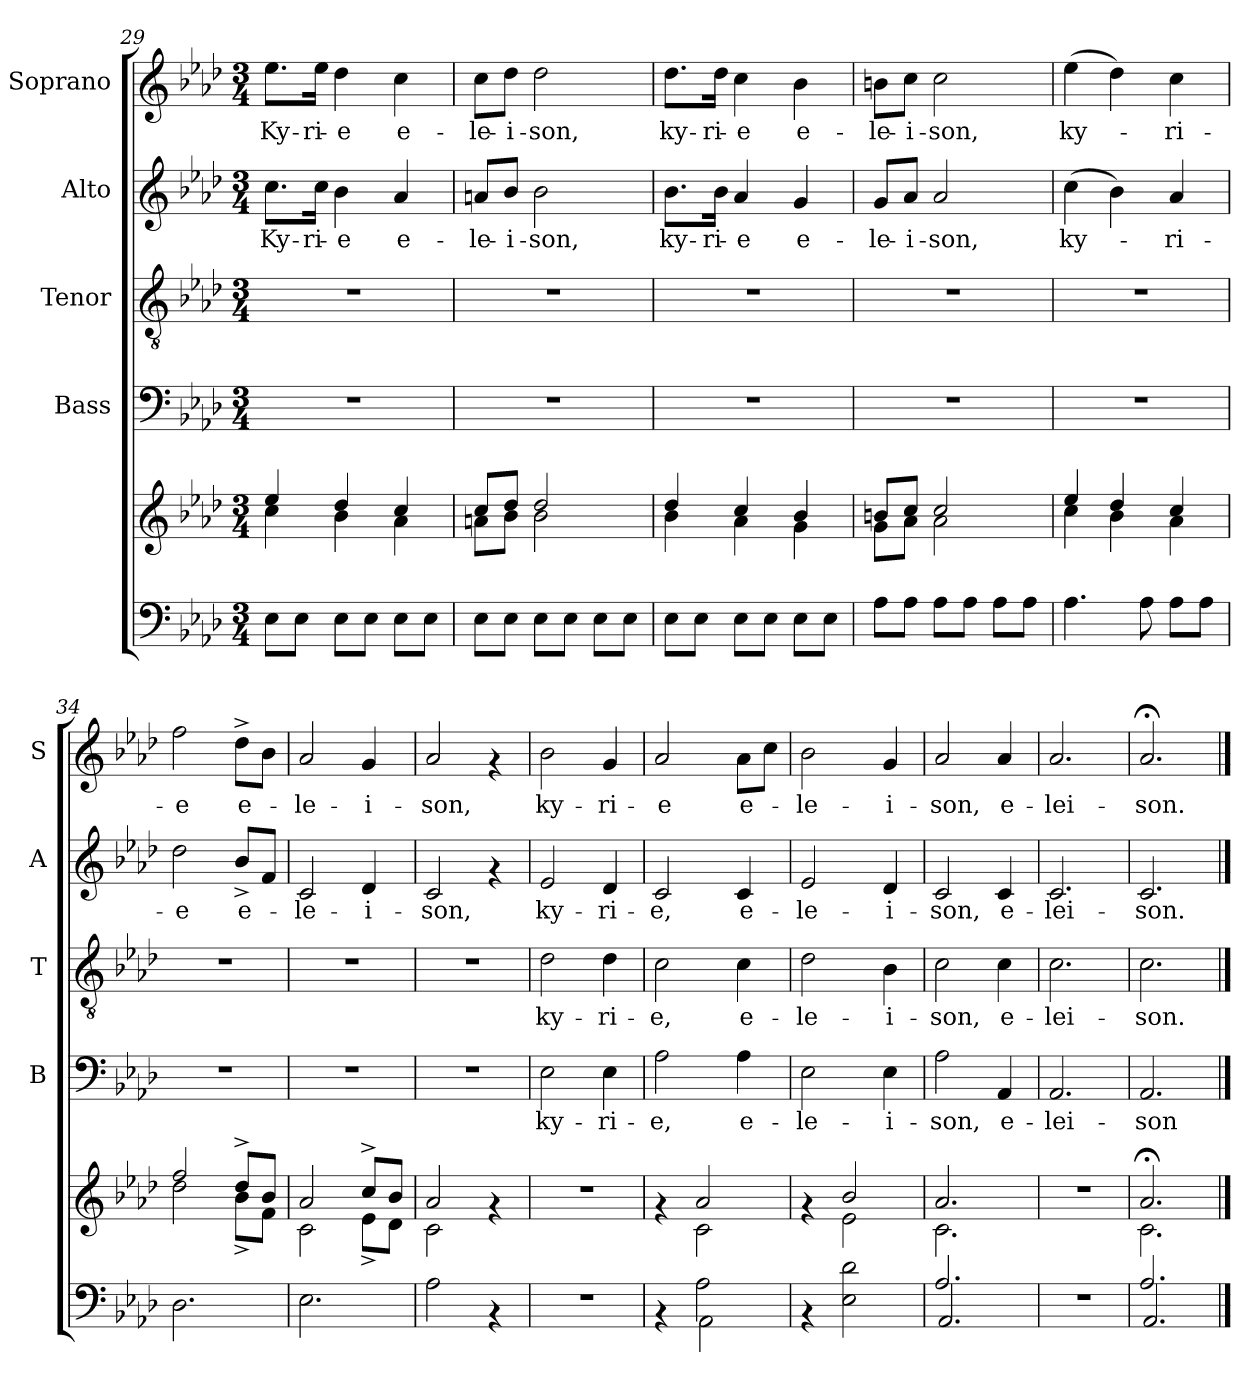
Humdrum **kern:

**kern	**kern	**kern	**text	**kern	**text	**kern	**text	**kern	**text
*part5	*part5	*part4	*part4	*part3	*part3	*part2	*part2	*part1	*part1
*staff6	*staff5	*staff4	*staff4	*staff3	*staff3	*staff2	*staff2	*staff1	*staff1
*	*	*I"Bass	*	*I"Tenor	*	*I"Alto	*	*I"Soprano	*
*	*	*I'B	*	*I'T	*	*I'A	*	*I'S	*
*clefF4	*clefG2	*clefF4	*	*clefGv2	*	*clefG2	*	*clefG2	*
*k[b-e-a-d-]	*k[b-e-a-d-]	*k[b-e-a-d-]	*	*k[b-e-a-d-]	*	*k[b-e-a-d-]	*	*k[b-e-a-d-]	*
*A-:	*A-:	*A-:	*	*A-:	*	*A-:	*	*A-:	*
*M3/4	*M3/4	*M3/4	*	*M3/4	*	*M3/4	*	*M3/4	*
=29	=29	=29	=29	=29	=29	=29	=29	=29	=29
*	*^	*	*	*	*	*	*	*	*
!	!	!	!	!	!	!	!	!LO:LY:b	!	!LO:LY:b
8E-\L	4ee-/	4cc\	2.r	.	2.r	.	8.cc\L	Ky-	8.ee-\L	Ky-
8E-\J	.	.	.	.	.	.	.	.	.	.
!	!	!	!	!	!	!	!	!LO:LY:b	!	!LO:LY:b
.	.	.	.	.	.	.	16cc\Jk	-ri-	16ee-\Jk	-ri-
!	!	!	!	!	!	!	!	!LO:LY:b	!	!LO:LY:b
8E-\L	4dd-/	4b-\	.	.	.	.	4b-\	-e	4dd-\	-e
8E-\J	.	.	.	.	.	.	.	.	.	.
!	!	!	!	!	!	!	!	!LO:LY:b	!	!LO:LY:b
8E-\L	4cc/	4a-\	.	.	.	.	4a-/	e-	4cc\	e-
8E-\J	.	.	.	.	.	.	.	.	.	.
=30	=30	=30	=30	=30	=30	=30	=30	=30	=30	=30
!	!	!	!	!	!	!	!	!LO:LY:b	!	!LO:LY:b
8E-\L	8cc/L	8an\L	2.r	.	2.r	.	8an/L	-le-	8cc\L	-le-
!	!	!	!	!	!	!	!	!LO:LY:b	!	!LO:LY:b
8E-\J	8dd-/J	8b-\J	.	.	.	.	8b-/J	-i-	8dd-\J	-i-
!	!	!	!	!	!	!	!	!LO:LY:b	!	!LO:LY:b
8E-\L	2dd-/	2b-\	.	.	.	.	2b-\	-son,	2dd-\	-son,
8E-\J	.	.	.	.	.	.	.	.	.	.
8E-\L	.	.	.	.	.	.	.	.	.	.
8E-\J	.	.	.	.	.	.	.	.	.	.
=31	=31	=31	=31	=31	=31	=31	=31	=31	=31	=31
!	!	!	!	!	!	!	!	!LO:LY:b	!	!LO:LY:b
8E-\L	4dd-/	4b-\	2.r	.	2.r	.	8.b-\L	ky-	8.dd-\L	ky-
8E-\J	.	.	.	.	.	.	.	.	.	.
!	!	!	!	!	!	!	!	!LO:LY:b	!	!LO:LY:b
.	.	.	.	.	.	.	16b-\Jk	-ri-	16dd-\Jk	-ri-
!	!	!	!	!	!	!	!	!LO:LY:b	!	!LO:LY:b
8E-\L	4cc/	4a-\	.	.	.	.	4a-/	-e	4cc\	-e
8E-\J	.	.	.	.	.	.	.	.	.	.
!	!	!	!	!	!	!	!	!LO:LY:b	!	!LO:LY:b
8E-\L	4b-/	4g\	.	.	.	.	4g/	e-	4b-\	e-
8E-\J	.	.	.	.	.	.	.	.	.	.
!!LO:PB:g=z
=32	=32	=32	=32	=32	=32	=32	=32	=32	=32	=32
!	!	!	!	!	!	!	!	!LO:LY:b	!	!LO:LY:b
8A-\L	8bn/L	8g\L	2.r	.	2.r	.	8g/L	-le-	8bn\L	-le-
!	!	!	!	!	!	!	!	!LO:LY:b	!	!LO:LY:b
8A-\J	8cc/J	8a-\J	.	.	.	.	8a-/J	-i-	8cc\J	-i-
!	!	!	!	!	!	!	!	!LO:LY:b	!	!LO:LY:b
8A-\L	2cc/	2a-\	.	.	.	.	2a-/	-son,	2cc\	-son,
8A-\J	.	.	.	.	.	.	.	.	.	.
8A-\L	.	.	.	.	.	.	.	.	.	.
8A-\J	.	.	.	.	.	.	.	.	.	.
=33	=33	=33	=33	=33	=33	=33	=33	=33	=33	=33
!	!	!	!	!	!	!	!	!LO:LY:b	!	!LO:LY:b
4.A-\	4ee-/	4cc\	2.r	.	2.r	.	(>4cc\	ky-	(>4ee-\	ky-
.	4dd-/	4b-\	.	.	.	.	4b-\)	.	4dd-\)	.
8A-\	.	.	.	.	.	.	.	.	.	.
!	!	!	!	!	!	!	!	!LO:LY:b	!	!LO:LY:b
8A-\L	4cc/	4a-\	.	.	.	.	4a-/	-ri-	4cc\	-ri-
8A-\J	.	.	.	.	.	.	.	.	.	.
=34	=34	=34	=34	=34	=34	=34	=34	=34	=34	=34
!	!	!	!	!	!	!	!	!LO:LY:b	!	!LO:LY:b
2.D-\	2ff/	2dd-\	2.r	.	2.r	.	2dd-\	-e	2ff\	-e
!	!	!	!	!	!	!	!	!LO:LY:b	!	!LO:LY:b
.	8dd-^>/L	8b-^<\L	.	.	.	.	8b-^</L	e-	8dd-^>\L	e-
.	8b-/J	8f\J	.	.	.	.	8f/J	.	8b-\J	.
=35	=35	=35	=35	=35	=35	=35	=35	=35	=35	=35
!	!	!	!	!	!	!	!	!LO:LY:b	!	!LO:LY:b
2.E-\	2a-/	2c\	2.r	.	2.r	.	2c/	-le-	2a-/	-le-
!	!	!	!	!	!	!	!	!LO:LY:b	!	!LO:LY:b
.	8cc^>/L	8e-^<\L	.	.	.	.	4d-/	-i-	4g/	-i-
.	8b-/J	8d-\J	.	.	.	.	.	.	.	.
=36	=36	=36	=36	=36	=36	=36	=36	=36	=36	=36
!	!	!	!	!	!	!	!	!LO:LY:b	!	!LO:LY:b
2A-\	2a-/	2c\	2.r	.	2.r	.	2c/	-son,	2a-/	-son,
4rAA	4rf	4ryy	.	.	.	.	4rf	.	4rf	.
=37	=37	=37	=37	=37	=37	=37	=37	=37	=37	=37
!	!	!	!	!LO:LY:b	!	!LO:LY:b	!	!LO:LY:b	!	!LO:LY:b
*	*v	*v	*	*	*	*	*	*	*	*
2.r	2.r	2E-\	ky-	2d-\	ky-	2e-/	ky-	2b-\	ky-
!	!	!	!LO:LY:b	!	!LO:LY:b	!	!LO:LY:b	!	!LO:LY:b
.	.	4E-\	-ri-	4d-\	-ri-	4d-/	-ri-	4g/	-ri-
=38	=38	=38	=38	=38	=38	=38	=38	=38	=38
*^	*^	*	*	*	*	*	*	*	*
!	!	!	!	!	!LO:LY:b	!	!LO:LY:b	!	!LO:LY:b	!	!LO:LY:b
4rAA	4ryy	4rf	4ryy	2A-\	-e,	2c\	-e,	2c/	-e,	2a-/	-e
2A-\	2AA-\	2a-/	2c\	.	.	.	.	.	.	.	.
!	!	!	!	!	!LO:LY:b	!	!LO:LY:b	!	!LO:LY:b	!	!LO:LY:b
.	.	.	.	4A-\	e-	4c\	e-	4c/	e-	8a-\L	e-
.	.	.	.	.	.	.	.	.	.	8cc\J	.
*v	*v	*	*	*	*	*	*	*	*	*	*
=39	=39	=39	=39	=39	=39	=39	=39	=39	=39	=39
!	!	!	!	!LO:LY:b	!	!LO:LY:b	!	!LO:LY:b	!	!LO:LY:b
4rAA	4rf	4ryy	2E-\	-le-	2d-\	-le-	2e-/	-le-	2b-\	-le-
2E-\ 2d-\	2b-/	2e-\	.	.	.	.	.	.	.	.
!	!	!	!	!LO:LY:b	!	!LO:LY:b	!	!LO:LY:b	!	!LO:LY:b
.	.	.	4E-\	-i-	4B-\	-i-	4d-/	-i-	4g/	-i-
!!LO:PB:g=z
=40	=40	=40	=40	=40	=40	=40	=40	=40	=40	=40
*^	*	*	*	*	*	*	*	*	*	*
!	!	!	!	!	!LO:LY:b	!	!LO:LY:b	!	!LO:LY:b	!	!LO:LY:b
2.A-/	2.AA-/	2.a-/	2.c\	2A-\	-son,	2c\	-son,	2c/	-son,	2a-/	-son,
!	!	!	!	!	!LO:LY:b	!	!LO:LY:b	!	!LO:LY:b	!	!LO:LY:b
.	.	.	.	4AA-/	e-	4c\	e-	4c/	e-	4a-/	e-
*v	*v	*	*	*	*	*	*	*	*	*	*
*	*v	*v	*	*	*	*	*	*	*	*
=41	=41	=41	=41	=41	=41	=41	=41	=41	=41
!	!	!	!LO:LY:b	!	!LO:LY:b	!	!LO:LY:b	!	!LO:LY:b
2.r	2.r	2.AA-/	-lei-	2.c\	-lei-	2.c/	-lei-	2.a-/	-lei-
=42	=42	=42	=42	=42	=42	=42	=42	=42	=42
*^	*^	*	*	*	*	*	*	*	*
!	!	!	!	!	!LO:LY:b	!	!LO:LY:b	!	!LO:LY:b	!	!LO:LY:b
2.A-/	2.AA-/	2.a-;</	2.c\	2.AA-/	-son	2.c\	-son.	2.c/	-son.	2.a-;/	-son.
*v	*v	*	*	*	*	*	*	*	*	*	*
*	*v	*v	*	*	*	*	*	*	*	*
==	==	==	==	==	==	==	==	==	==
*-	*-	*-	*-	*-	*-	*-	*-	*-	*-
